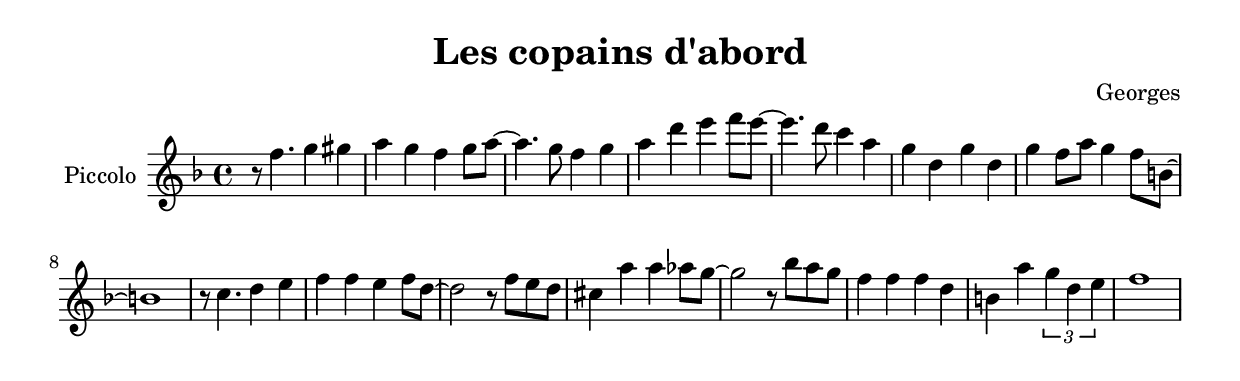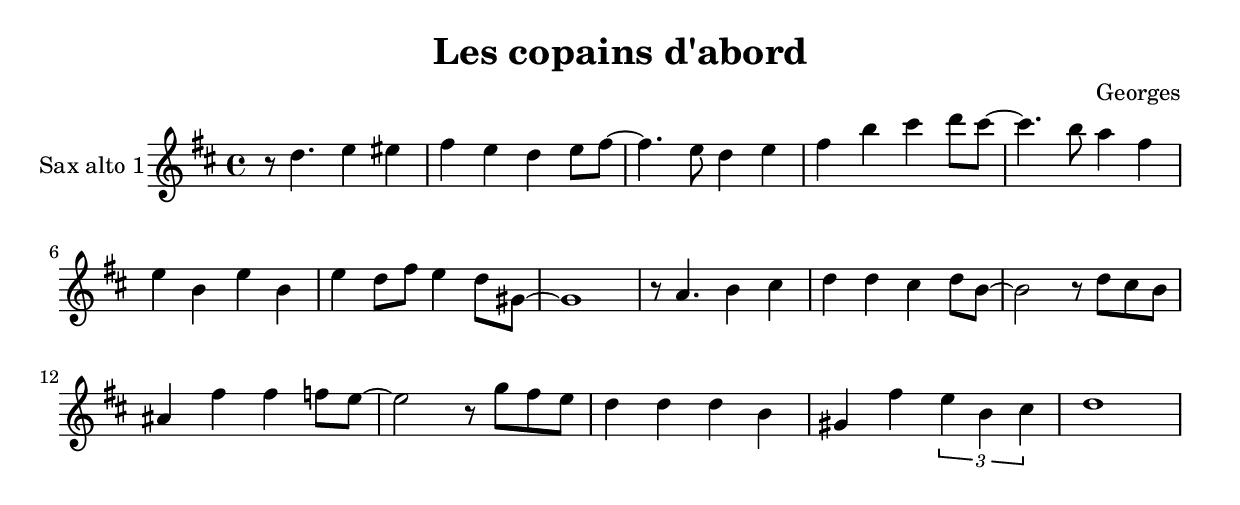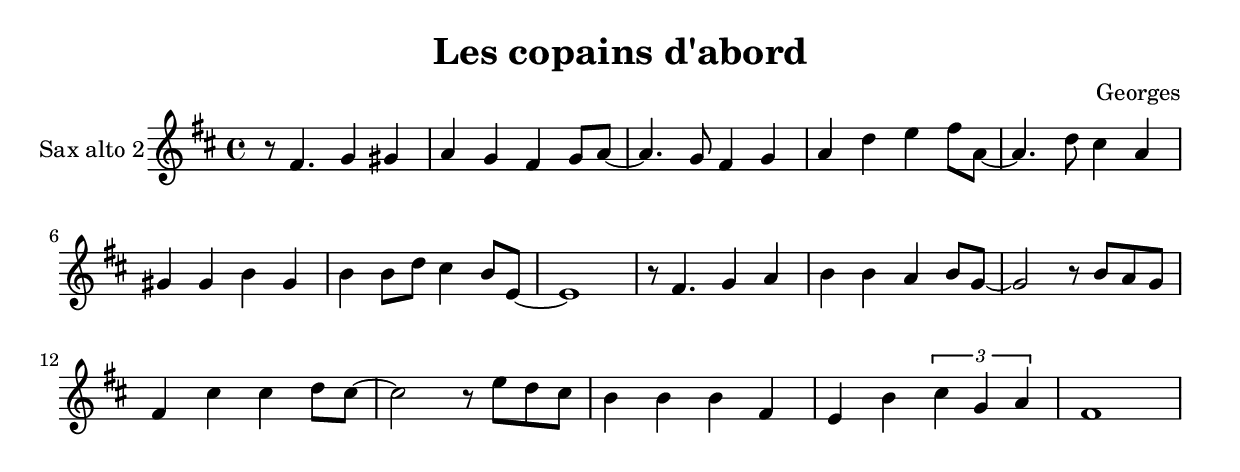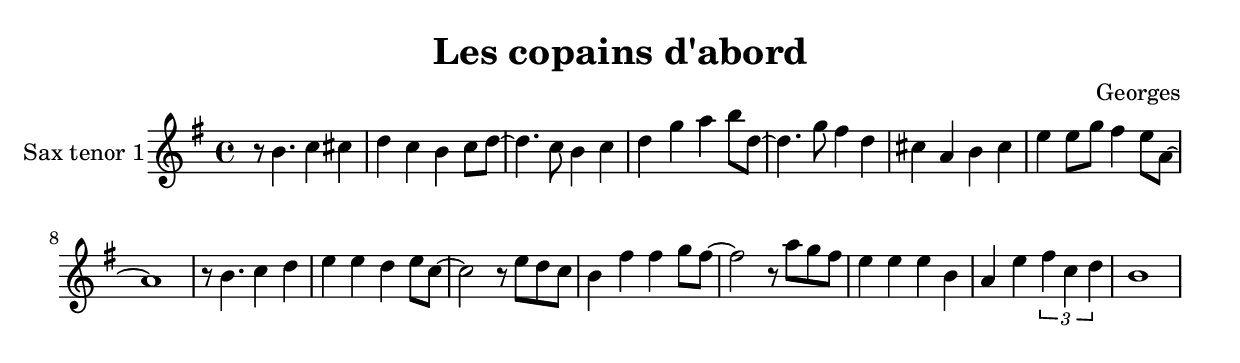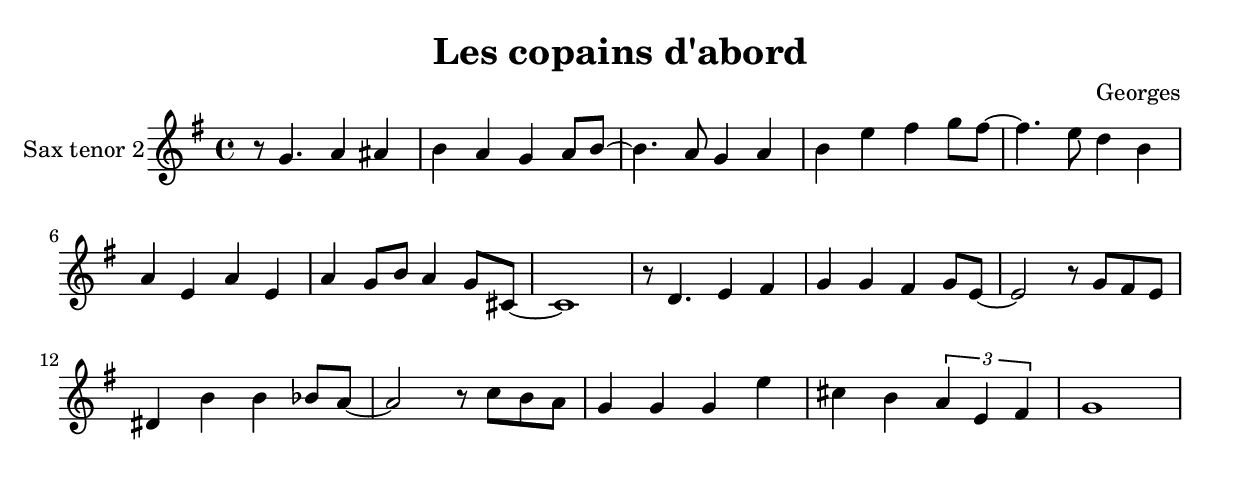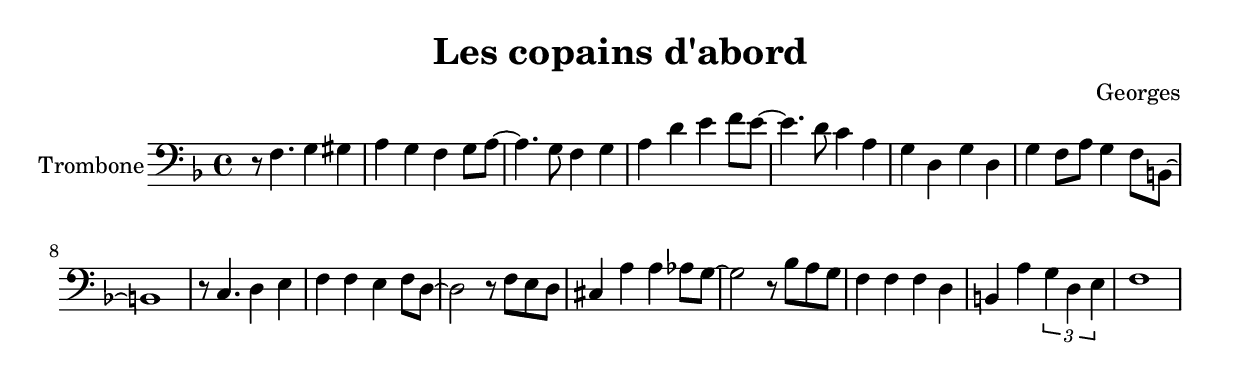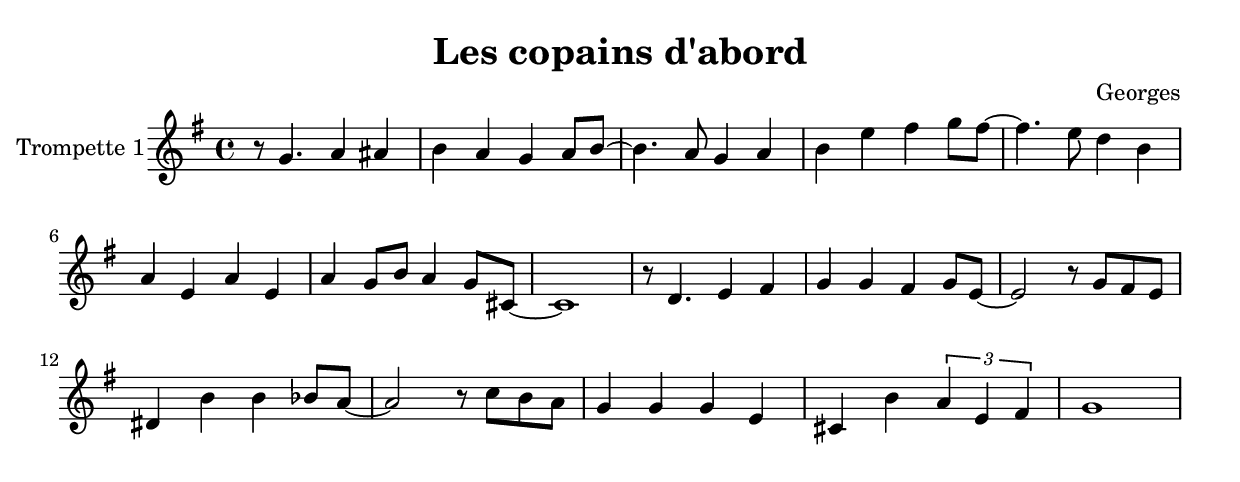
\version "2.18.2"
\language "français"

\header {
  title = "Les copains d'abord"
  subtitle = ""
  composer = "Georges"
}

global = {
  \key fa \major
  \time 4/4
}

voixUnCommon= {
  r8 fa4. sol4 sold | la sol fa sol8 la~ | la4. sol8 fa4 sol | la re mi fa8 mi~ | 
  mi4. re8 do4 la | sol re sol re | sol fa8 la sol4 fa8 si,~ | si1 |
  r8 do4. re4 mi | fa fa mi fa8 re~ | re2 r8 fa mi re | dod4 la' la lab8 sol~ | 
  sol2 r8 sib la sol |
}

voixDeuxCommon= { 
  r8 la4. sib4 si | do sib la sib8 do~ |  do4. sib8 la4 sib | do fa sol la8 do,~ | 
  do4. fa8 mi4 do | }
voixDeuxFin= { 
  re4 re8 fa mi4 re8 sol,~ | sol1 | r8 la4. sib4 do | re re do re8 sib~ |
  sib2 r8 re do sib | la4 mi' mi fa8 mi~ | mi2 r8 sol fa mi | re4 re re la |
  sol re'  \tuplet 3/2 {mi4 sib do} | la1 |
}

piccolo =  \relative do'' {
  \global
  \voixUnCommon {  fa4 fa fa re | si la' \tuplet 3/2 {sol4 re mi} |  fa1 | }
}

saxTenorUn = \transpose sib, do  \relative do'' {
  \global
  \voixDeuxCommon { si4 sol la si | } \voixDeuxFin
}

saxTenorDeux = \transpose sib, do  \relative do' {
  \global
  \voixUnCommon { fa4 fa fa re' | si la \tuplet 3/2 {sol4 re mi} |  fa1 | } 
}

trumpetUn =  \transpose sib do \piccolo
saxAltoUn =  \transpose mib do \piccolo
saxAltoDeux =  \transpose mib do  \relative do'' {
  \global
  \voixDeuxCommon { si4 si re si | } \voixDeuxFin
}
  tromboneUn = \transpose do'' do \piccolo
  
  
\book {
  \bookOutputSuffix "trumpet1"
  \score {
    \new Staff \with {
      instrumentName = "Trompette 1"
      midiInstrument = "trumpet"
    } \trumpetUn
    \layout { }
    \midi {
      \tempo 4=140
    }
  }
}

\book {
  \bookOutputSuffix "piccolo"
  \score {
    \new Staff \with {
      instrumentName = "Piccolo"
      midiInstrument = "piccolo"
    } \piccolo
    \layout { }
    \midi {
      \tempo 4=140
    }
  }
}

 
  \book {
    \bookOutputSuffix "trombone"
    \score {
      \new Staff \with {
        \clef F
        instrumentName = "Trombone"
        midiInstrument = "trombone"
      } \tromboneUn
      \layout { }
      \midi {
        \tempo 4=140
      }
    }
  }
  

\book {
  \bookOutputSuffix "sax_alto1"
  \score {
    \new Staff \with {
      instrumentName = "Sax alto 1"
      midiInstrument = "sax alto"
    } \saxAltoUn
    \layout { }
    \midi {
      \tempo 4=140
    }
  }
}

\book {
  \bookOutputSuffix "sax_alto2"
  \score {
    \new Staff \with {
      instrumentName = "Sax alto 2"
      midiInstrument = "sax alto"
    } \saxAltoDeux
    \layout { }
    \midi {
      \tempo 4=140
    }
  }
}

\book {
  \bookOutputSuffix "tenor1"
  \score {
    \new Staff \with {
      instrumentName = "Sax tenor 1"
      midiInstrument = "sax tenor"
    } \saxTenorUn
    \layout { }
    \midi {
      \tempo 4=140
    }
  }
}

\book {
  \bookOutputSuffix "tenor2"
  \score {
    \new Staff \with {
      instrumentName = "Sax tenor 2"
      midiInstrument = "sax tenor"
    } \saxTenorDeux
    \layout { }
    \midi {
      \tempo 4=140
    }
  }
}
